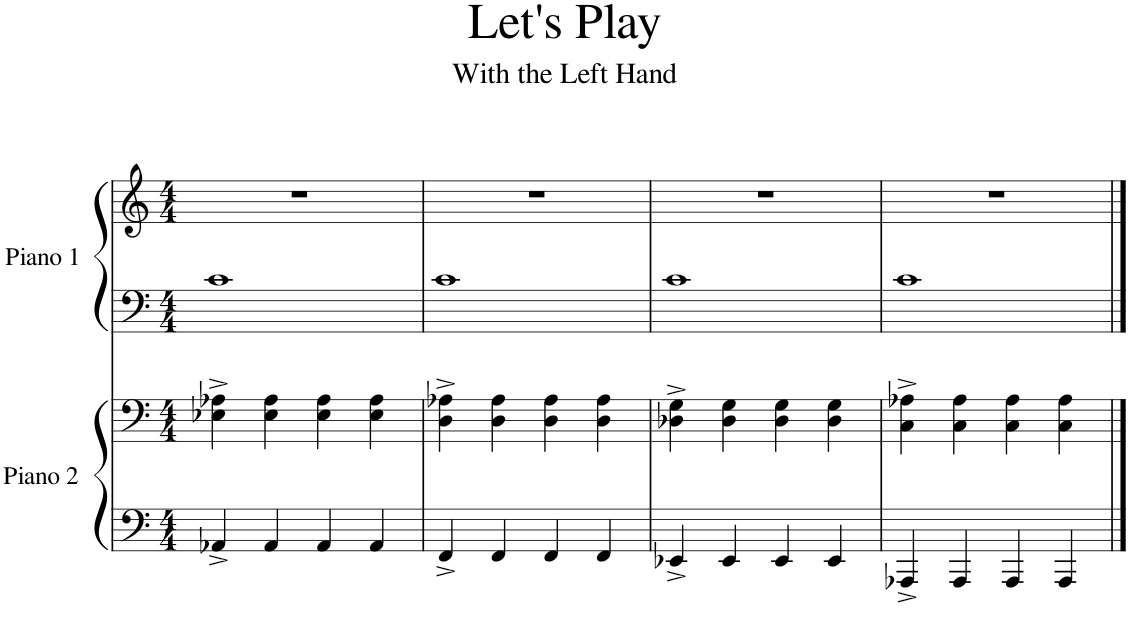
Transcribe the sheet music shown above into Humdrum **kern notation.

**kern	**kern	**kern	**kern
*part2	*part2	*part1	*part1
*staff4	*staff3	*staff2	*staff1
*I"Piano 2	*	*I"Piano 1	*
*I'Pno. 2	*	*I'Pno. 1	*
*clefF4	*clefF4	*clefF4	*clefG2
*k[]	*k[]	*k[]	*k[]
*M4/4	*M4/4	*M4/4	*M4/4
=1	=1	=1	=1
4AA-X^/	4E-X\^ 4A-X\^	1c	1r
4AA-/	4E-\ 4A-\	.	.
4AA-/	4E-\ 4A-\	.	.
4AA-/	4E-\ 4A-\	.	.
=2	=2	=2	=2
4FF^/	4D\^ 4A-X\^	1c	1r
4FF/	4D\ 4A-\	.	.
4FF/	4D\ 4A-\	.	.
4FF/	4D\ 4A-\	.	.
=3	=3	=3	=3
4EE-X^/	4D-X\^ 4G\^	1c	1r
4EE-/	4D-\ 4G\	.	.
4EE-/	4D-\ 4G\	.	.
4EE-/	4D-\ 4G\	.	.
=4	=4	=4	=4
4AAA-X^/	4C\^ 4A-X\^	1c	1r
4AAA-/	4C\ 4A-\	.	.
4AAA-/	4C\ 4A-\	.	.
4AAA-/	4C\ 4A-\	.	.
==	==	==	==
*-	*-	*-	*-
